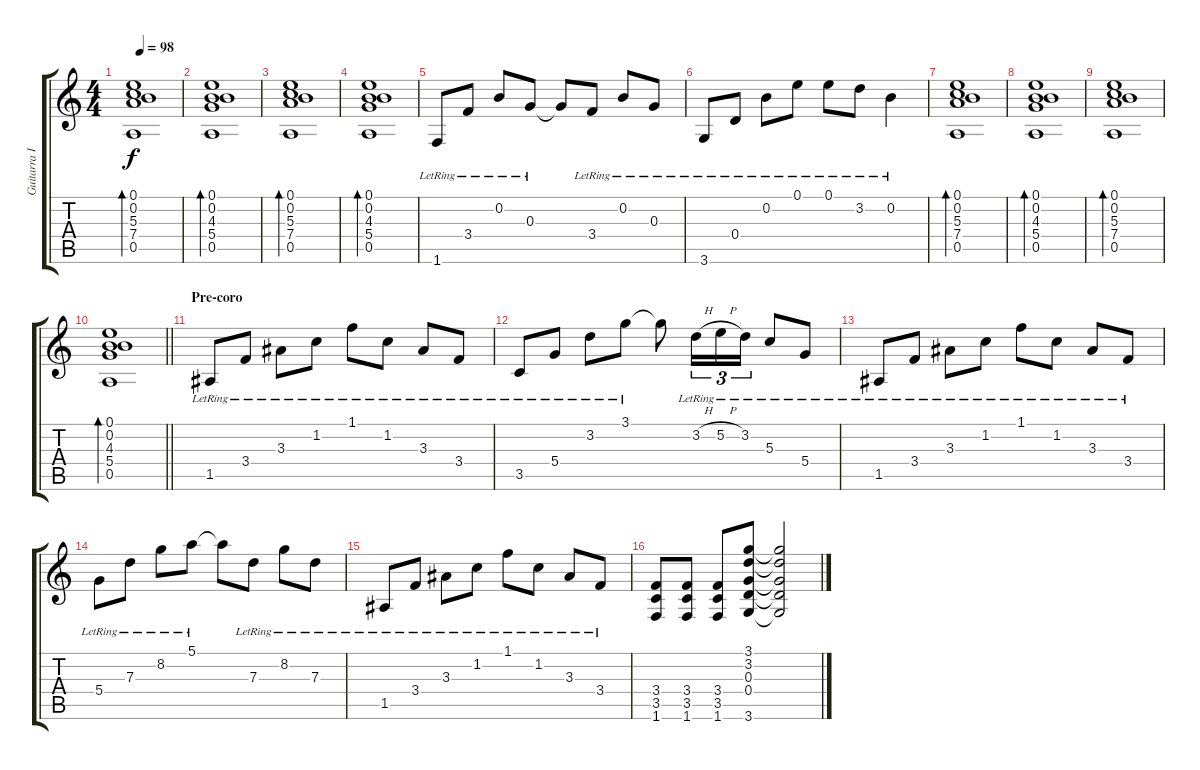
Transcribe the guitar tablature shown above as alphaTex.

\track ("Guitarra I" "Guitarra I") {instrument overdrivenguitar}
\staff {score tabs}
\tuning (E4 B3 G3 D3 A2 E2) {hide}
\ts (4 4)
\tempo 98
\clef g2
\ks aminor
(0.1 0.2 5.3 7.4 0.5).1{bd 120 dy f} |
(0.1 0.2 4.3 5.4 0.5).1{bd 120} |
(0.1 0.2 5.3 7.4 0.5).1{bd 120} |
(0.1 0.2 4.3 5.4 0.5).1{bd 120} |
1.6{lr}.8 3.4{lr}.8 0.2{lr}.8 0.3{lr}.8 0.3{t}.8 3.4{lr}.8 0.2{lr}.8 0.3{lr}.8 |
3.6{lr}.8 0.4{lr}.8 0.2{lr}.8 0.1{lr}.8 0.1{lr}.8 3.2{lr}.8 0.2{lr}.4 |
(0.1 0.2 5.3 7.4 0.5).1{bd 120} |
(0.1 0.2 4.3 5.4 0.5).1{bd 120} |
(0.1 0.2 5.3 7.4 0.5).1{bd 120} |
\barLineRight lightlight
(0.1 0.2 4.3 5.4 0.5).1{bd 120} |
\section ("" "Pre-coro")
1.5{lr}.8 3.4{lr}.8 3.3{lr}.8 1.2{lr}.8 1.1{lr}.8 1.2{lr}.8 3.3{lr}.8 3.4{lr}.8 |
3.5{lr}.8 5.4{lr}.8 3.2{lr}.8 3.1{lr}.8 3.1{t}.8 3.2{h lr}.16{tu (3 2)} 5.2{h lr}.16{tu (3 2)} 3.2{lr}.16{tu (3 2)} 5.3{lr}.8 5.4{lr}.8 |
1.5{lr}.8 3.4{lr}.8 3.3{lr}.8 1.2{lr}.8 1.1{lr}.8 1.2{lr}.8 3.3{lr}.8 3.4{lr}.8 |
5.4{lr}.8 7.3{lr}.8 8.2{lr}.8 5.1{lr}.8 5.1{t}.8 7.3{lr}.8 8.2{lr}.8 7.3{lr}.8 |
1.5{lr}.8 3.4{lr}.8 3.3{lr}.8 1.2{lr}.8 1.1{lr}.8 1.2{lr}.8 3.3{lr}.8 3.4{lr}.8 |
(3.4 3.5 1.6).8{instrument overdrivenguitar} (3.4 3.5 1.6).8 (3.4 3.5 1.6).8 (3.1 3.2 0.3 0.4 3.6).8 (3.1{t} 3.2{t} 0.3{t} 0.4{t} 3.6{t}).2
